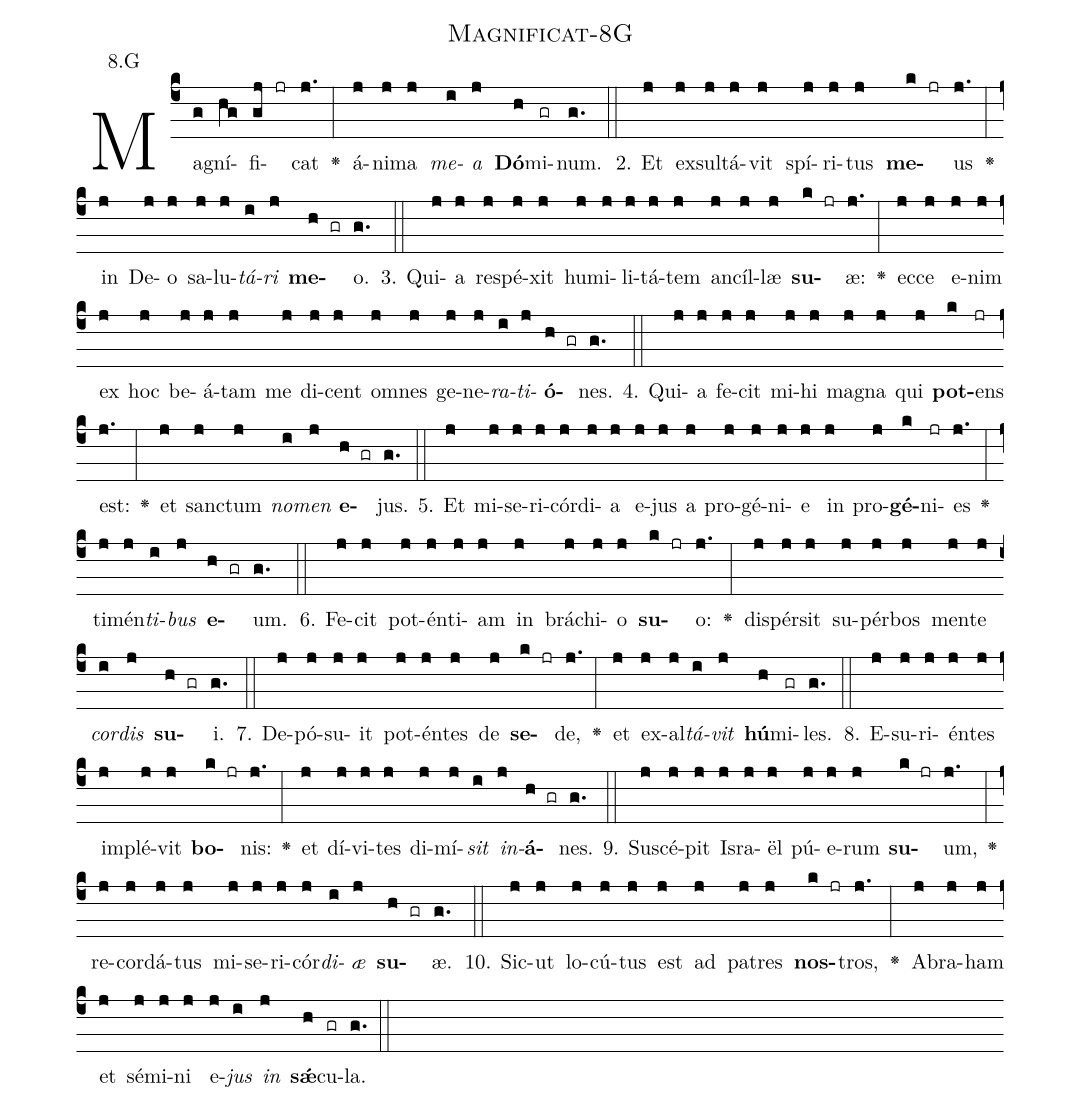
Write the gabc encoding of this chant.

name: Magnificat-8G;
annotation: 8.G;
%%
(c4)Ma(g)gní(hg)fi(gj jr)cat(j.) <v>\greheightstar</v>(:) á(j)ni(j)ma(j) <i>me</i>(i)<i>a</i>(j) <b>Dó</b>(h)mi(gr)num.(g.) (::)
2. Et(j) ex(j)sul(j)tá(j)vit(j) spí(j)ri(j)tus(j) <b>me</b>(k jr)us(j.) <v>\greheightstar</v>(:) in(j) De(j)o(j) sa(j)lu(j)<i>tá</i>(i)<i>ri</i>(j) <b>me</b>(h gr)o.(g.) (::)
3. Qui(j)a(j) re(j)spé(j)xit(j) hu(j)mi(j)li(j)tá(j)tem(j) an(j)cíl(j)læ(j) <b>su</b>(k jr)æ:(j.) <v>\greheightstar</v>(:) ec(j)ce(j) e(j)nim(j) ex(j) hoc(j) be(j)á(j)tam(j) me(j) di(j)cent(j) om(j)nes(j) ge(j)ne(j)<i>ra</i>(i)<i>ti</i>(j)<b>ó</b>(h gr)nes.(g.) (::)
4. Qui(j)a(j) fe(j)cit(j) mi(j)hi(j) ma(j)gna(j) qui(j) <b>pot</b>(k)ens(jr) est:(j.) <v>\greheightstar</v>(:) et(j) sanc(j)tum(j) <i>no</i>(i)<i>men</i>(j) <b>e</b>(h gr)jus.(g.) (::)
5. Et(j) mi(j)se(j)ri(j)cór(j)di(j)a(j) e(j)jus(j) a(j) pro(j)gé(j)ni(j)e(j) in(j) pro(j)<b>gé</b>(k)ni(jr)es(j.) <v>\greheightstar</v>(:) ti(j)mén(j)<i>ti</i>(i)<i>bus</i>(j) <b>e</b>(h gr)um.(g.) (::)
6. Fe(j)cit(j) pot(j)én(j)ti(j)am(j) in(j) brá(j)chi(j)o(j) <b>su</b>(k jr)o:(j.) <v>\greheightstar</v>(:) di(j)spér(j)sit(j) su(j)pér(j)bos(j) men(j)te(j) <i>cor</i>(i)<i>dis</i>(j) <b>su</b>(h gr)i.(g.) (::)
7. De(j)pó(j)su(j)it(j) pot(j)én(j)tes(j) de(j) <b>se</b>(k jr)de,(j.) <v>\greheightstar</v>(:) et(j) ex(j)al(j)<i>tá</i>(i)<i>vit</i>(j) <b>hú</b>(h)mi(gr)les.(g.) (::)
8. E(j)su(j)ri(j)én(j)tes(j) im(j)plé(j)vit(j) <b>bo</b>(k jr)nis:(j.) <v>\greheightstar</v>(:) et(j) dí(j)vi(j)tes(j) di(j)mí(j)<i>sit</i>(i) <i>in</i>(j)<b>á</b>(h gr)nes.(g.) (::)
9. Su(j)scé(j)pit(j) Is(j)ra(j)ël(j) pú(j)e(j)rum(j) <b>su</b>(k jr)um,(j.) <v>\greheightstar</v>(:) re(j)cor(j)dá(j)tus(j) mi(j)se(j)ri(j)cór(j)<i>di</i>(i)<i>æ</i>(j) <b>su</b>(h gr)æ.(g.) (::)
10. Sic(j)ut(j) lo(j)cú(j)tus(j) est(j) ad(j) pa(j)tres(j) <b>nos</b>(k jr)tros,(j.) <v>\greheightstar</v>(:) A(j)bra(j)ham(j) et(j) sé(j)mi(j)ni(j) e(j)<i>jus</i>(i) <i>in</i>(j) <b>sǽ</b>(h)cu(gr)la.(g.) (::)
